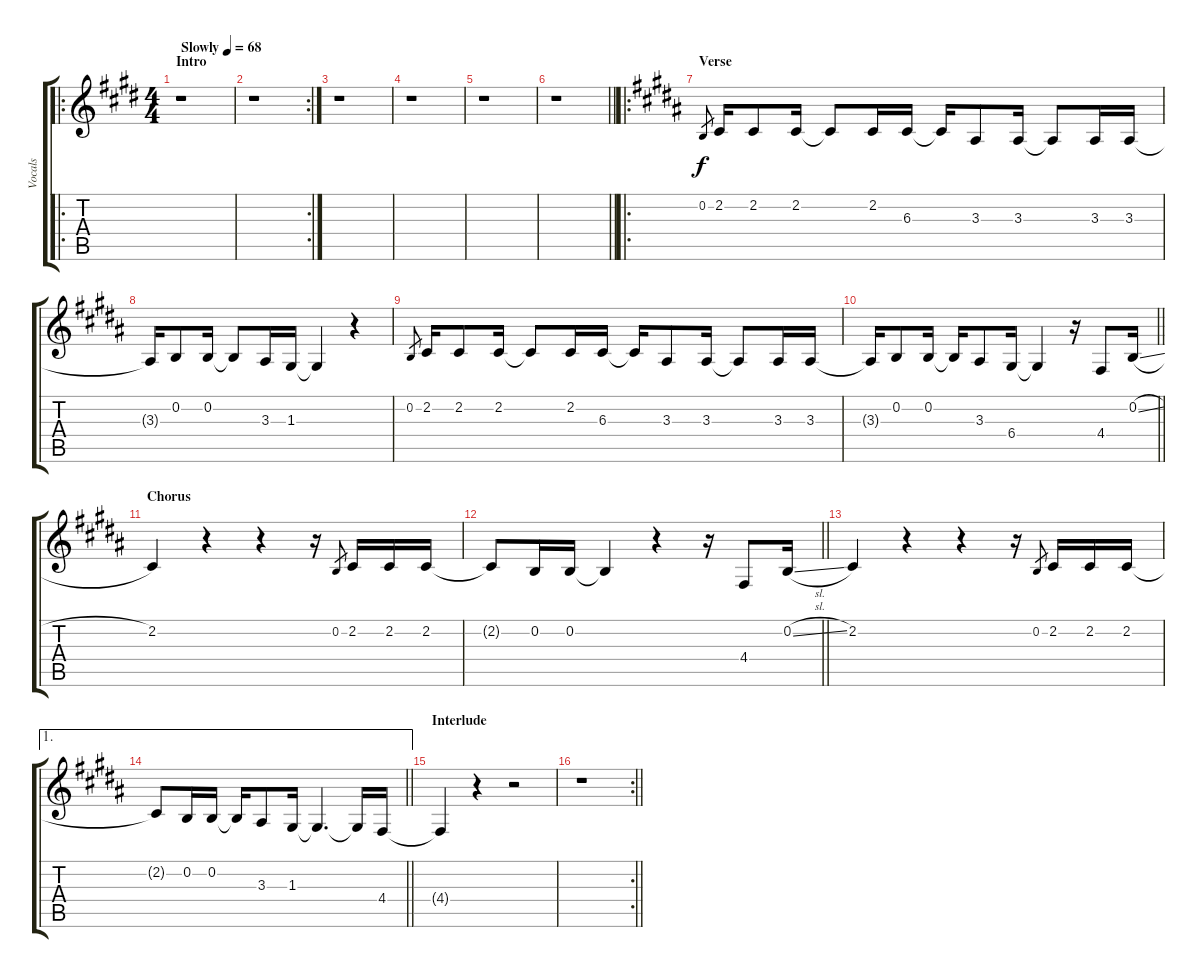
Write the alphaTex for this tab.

\track ("Vocals" "Vocals") {instrument lead6voice}
\staff {score tabs}
\tuning (E4 B3 G3 D3 A2 E2) {hide}
\ro
\ts (4 4)
\section ("" "Intro")
\tempo (68 "Slowly")
\clef g2
\ks e
r.1{dy f instrument lead6voice} |
\rc 2
r.1 |
r.1 |
r.1 |
r.1 |
\barLineRight lightlight
r.1 |
\ro
\section ("" "Verse")
\ks b
0.2.8{gr} 2.2.16 2.2.8 2.2.16 2.2{t}.8 2.2.16 6.3.16 6.3{t}.16 3.3.8 3.3.16 3.3{t}.8 3.3.16 3.3.16 |
3.3{t}.16 0.2.8 0.2.16 0.2{t}.8 3.3.16 1.3.16 1.3{t}.4 r.4 |
0.2.8{gr} 2.2.16 2.2.8 2.2.16 2.2{t}.8 2.2.16 6.3.16 6.3{t}.16 3.3.8 3.3.16 3.3{t}.8 3.3.16 3.3.16 |
\barLineRight lightlight
3.3{t}.16 0.2.8 0.2.16 0.2{t}.16 3.3.8 6.4.16 6.4{t}.4 r.16 4.4.8 0.2{sl}.16 |
\section ("" "Chorus")
2.2.4 r.4 r.4 r.16 0.2.8{gr} 2.2.16 2.2.16 2.2.16 |
\barLineRight lightlight
2.2{t}.8 0.2.16 0.2.16 0.2{t}.4 r.4 r.16 4.4.8 0.2{sl}.16 |
2.2.4 r.4 r.4 r.16 0.2.8{gr} 2.2.16 2.2.16 2.2.16 |
\ae 1
\barLineRight lightlight
2.2{t}.8 0.2.16 0.2.16 0.2{t}.16 3.3.8 1.3.16 1.3{t}.4{d} 1.3{t}.16 4.4.16 |
\section ("" "Interlude")
4.4{t}.4 r.4 r.2 |
\rc 2
\barLineRight lightlight
r.1
